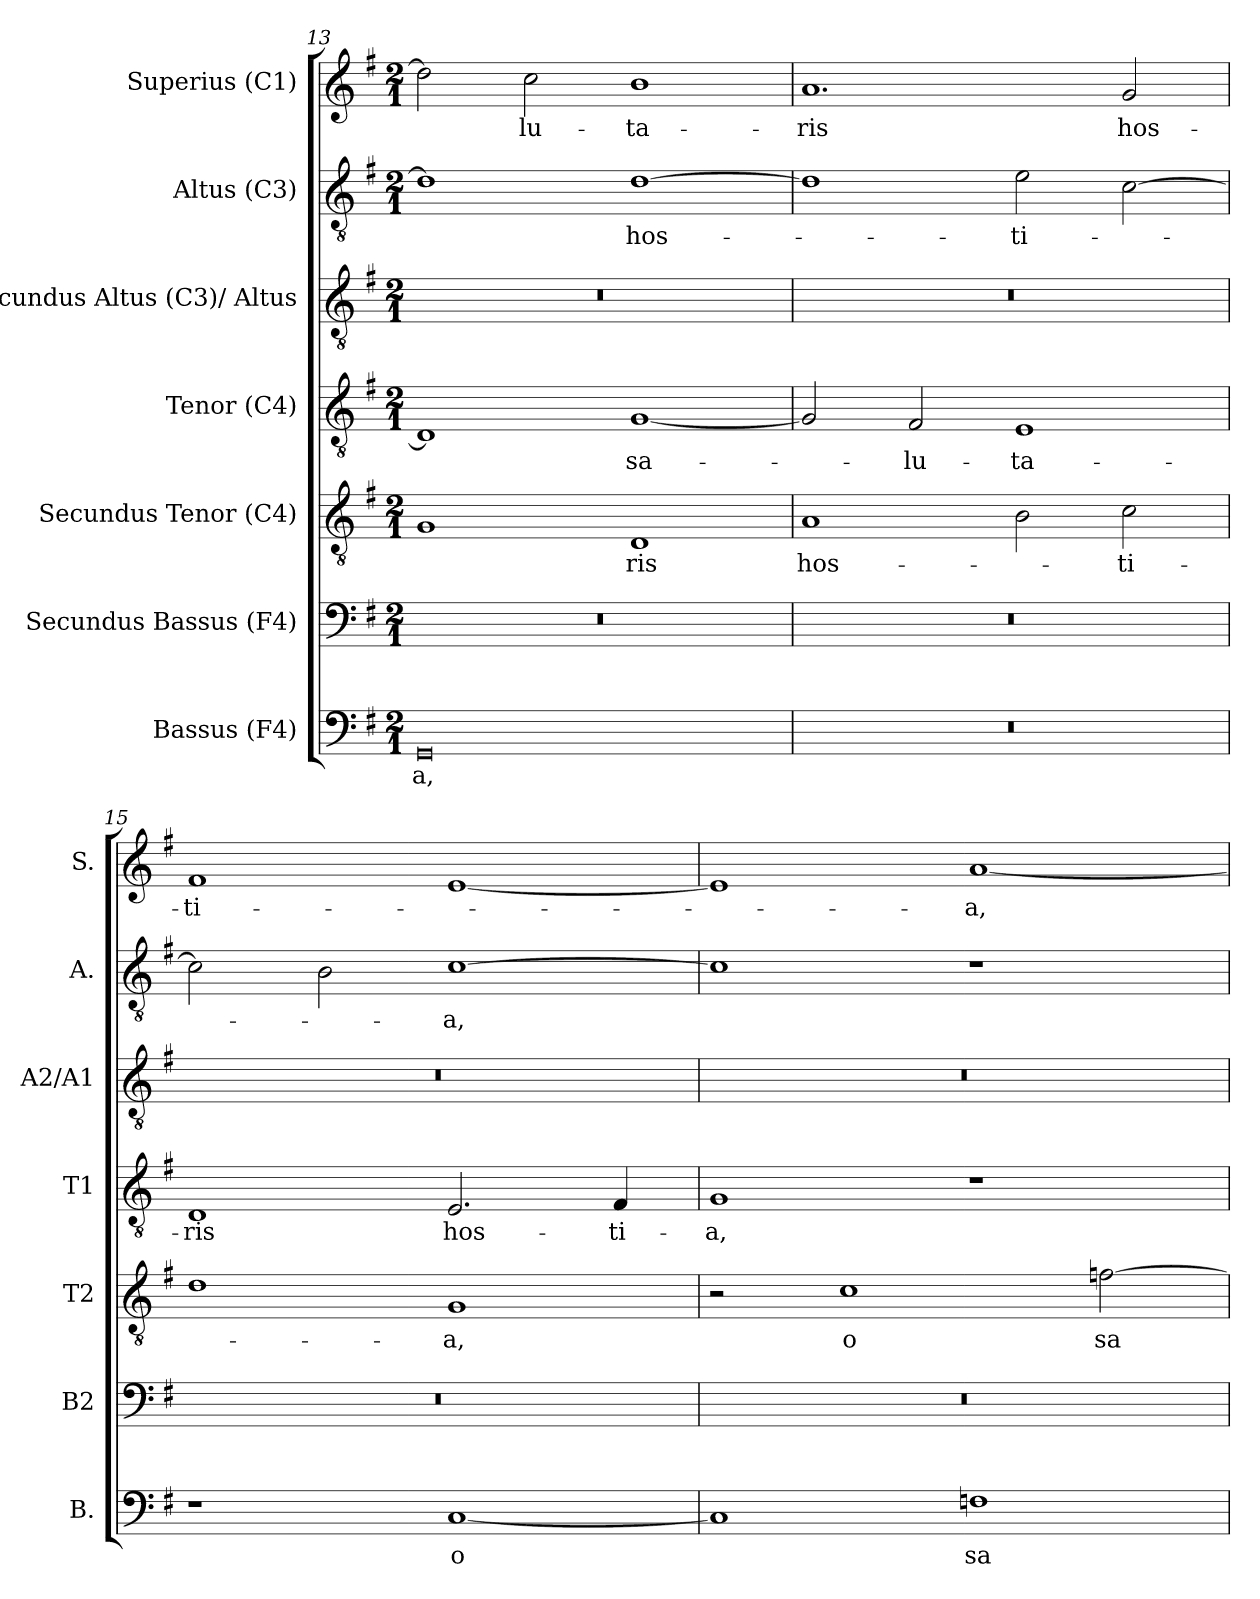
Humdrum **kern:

**kern	**text	**kern	**kern	**text	**kern	**text	**kern	**kern	**text	**kern	**text
*part7	*part7	*part6	*part5	*part5	*part4	*part4	*part3	*part2	*part2	*part1	*part1
*staff7	*staff7	*staff6	*staff5	*staff5	*staff4	*staff4	*staff3	*staff2	*staff2	*staff1	*staff1
*I"Bassus (F4)	*	*I"Secundus Bassus (F4)	*I"Secundus Tenor (C4)	*	*I"Tenor (C4)	*	*I"Secundus Altus (C3)/ Altus	*I"Altus (C3)	*	*I"Superius (C1)	*
*I'B.	*	*I'B2	*I'T2	*	*I'T1	*	*I'A2/A1	*I'A.	*	*I'S.	*
*clefF4	*	*clefF4	*clefGv2	*	*clefGv2	*	*clefGv2	*clefGv2	*	*clefG2	*
*	*	*	*	*	*ITrd7c12	*	*	*	*	*	*
*k[f#]	*	*k[f#]	*k[f#]	*	*k[f#]	*	*k[f#]	*k[f#]	*	*k[f#]	*
*G:	*	*G:	*G:	*	*G:	*	*G:	*G:	*	*G:	*
*M2/1	*	*M2/1	*M2/1	*	*M2/1	*	*M2/1	*M2/1	*	*M2/1	*
=13	=13	=13	=13	=13	=13	=13	=13	=13	=13	=13	=13
!	!LO:LY:b:color=#000000	!LO:N:vis=1	!	!	!	!	!LO:N:vis=1	!	!	!	!
0GGi	-a,	0r	1Gi	.	1DDi]	.	0r	1di]	.	2ddi\]	.
!	!	!	!	!	!	!	!	!	!	!	!LO:LY:b:color=#000000
.	.	.	.	.	.	.	.	.	.	2cci\	-lu-
!	!	!	!	!LO:LY:b:color=#000000	!	!	!	!	!	!	!
!	!	!	!	!	!	!LO:LY:b:color=#000000	!	!	!	!	!
!	!	!	!	!	!	!	!	!	!LO:LY:b:color=#000000	!	!
!	!	!	!	!	!	!	!	!	!	!	!LO:LY:b:color=#000000
.	.	.	1Di	-ris	[1GGi	sa-	.	[1di	hos-	1bi	-ta-
=14	=14	=14	=14	=14	=14	=14	=14	=14	=14	=14	=14
!LO:N:vis=1	!	!LO:N:vis=1	!	!	!	!	!	!	!	!	!
!	!	!	!	!LO:LY:b:color=#000000	!	!	!LO:N:vis=1	!	!	!	!
!	!	!	!	!	!	!	!	!	!	!	!LO:LY:b:color=#000000
0r	.	0r	1Ai	hos-	2GGi/]	.	0r	1di]	.	1.ai	-ris
!	!	!	!	!	!	!LO:LY:b:color=#000000	!	!	!	!	!
.	.	.	.	.	2FF#i/	-lu-	.	.	.	.	.
!	!	!	!	!	!	!LO:LY:b:color=#000000	!	!	!	!	!
!	!	!	!	!	!	!	!	!	!LO:LY:b:color=#000000	!	!
.	.	.	2Bi\	.	1EEi	-ta-	.	2ei\	-ti-	.	.
!	!	!	!	!LO:LY:b:color=#000000	!	!	!	!	!	!	!
!	!	!	!	!	!	!	!	!	!	!	!LO:LY:b:color=#000000
.	.	.	2ci\	-ti-	.	.	.	[2ci\	.	2gi/	hos-
=15	=15	=15	=15	=15	=15	=15	=15	=15	=15	=15	=15
!	!	!LO:N:vis=1	!	!	!	!	!	!	!	!	!
!	!	!	!	!	!	!LO:LY:b:color=#000000	!LO:N:vis=1	!	!	!	!
!	!	!	!	!	!	!	!	!	!	!	!LO:LY:b:color=#000000
1r	.	0r	1di	.	1DDi	-ris	0r	2ci\]	.	1f#i	-ti-
.	.	.	.	.	.	.	.	2Bi\	.	.	.
!	!LO:LY:b:color=#000000	!	!	!	!	!	!	!	!	!	!
!	!	!	!	!LO:LY:b:color=#000000	!	!	!	!	!	!	!
!	!	!	!	!	!	!LO:LY:b:color=#000000	!	!	!	!	!
!	!	!	!	!	!	!	!	!	!LO:LY:b:color=#000000	!	!
[1Ci	o	.	1Gi	-a,	2.EEi/	hos-	.	[1ci	-a,	[1ei	.
!	!	!	!	!	!	!LO:LY:b:color=#000000	!	!	!	!	!
.	.	.	.	.	4FF#i/	-ti-	.	.	.	.	.
!!LO:PB:g=z
=16	=16	=16	=16	=16	=16	=16	=16	=16	=16	=16	=16
!	!	!LO:N:vis=1	!	!	!	!	!	!	!	!	!
!	!	!	!	!	!	!LO:LY:b:color=#000000	!LO:N:vis=1	!	!	!	!
1Ci]	.	0r	2r	.	1GGi	-a,	0r	1ci]	.	1ei]	.
!	!	!	!	!LO:LY:b:color=#000000	!	!	!	!	!	!	!
.	.	.	1ci	o	.	.	.	.	.	.	.
!	!LO:LY:b:color=#000000	!	!	!	!	!	!	!	!	!	!
!	!	!	!	!	!	!	!	!	!	!	!LO:LY:b:color=#000000
1Fni	sa-	.	.	.	1r	.	.	1r	.	[1ai	-a,
!	!	!	!	!LO:LY:b:color=#000000	!	!	!	!	!	!	!
.	.	.	[2fni\	sa-	.	.	.	.	.	.	.
=	=	=	=	=	=	=	=	=	=	=	=
*-	*-	*-	*-	*-	*-	*-	*-	*-	*-	*-	*-
